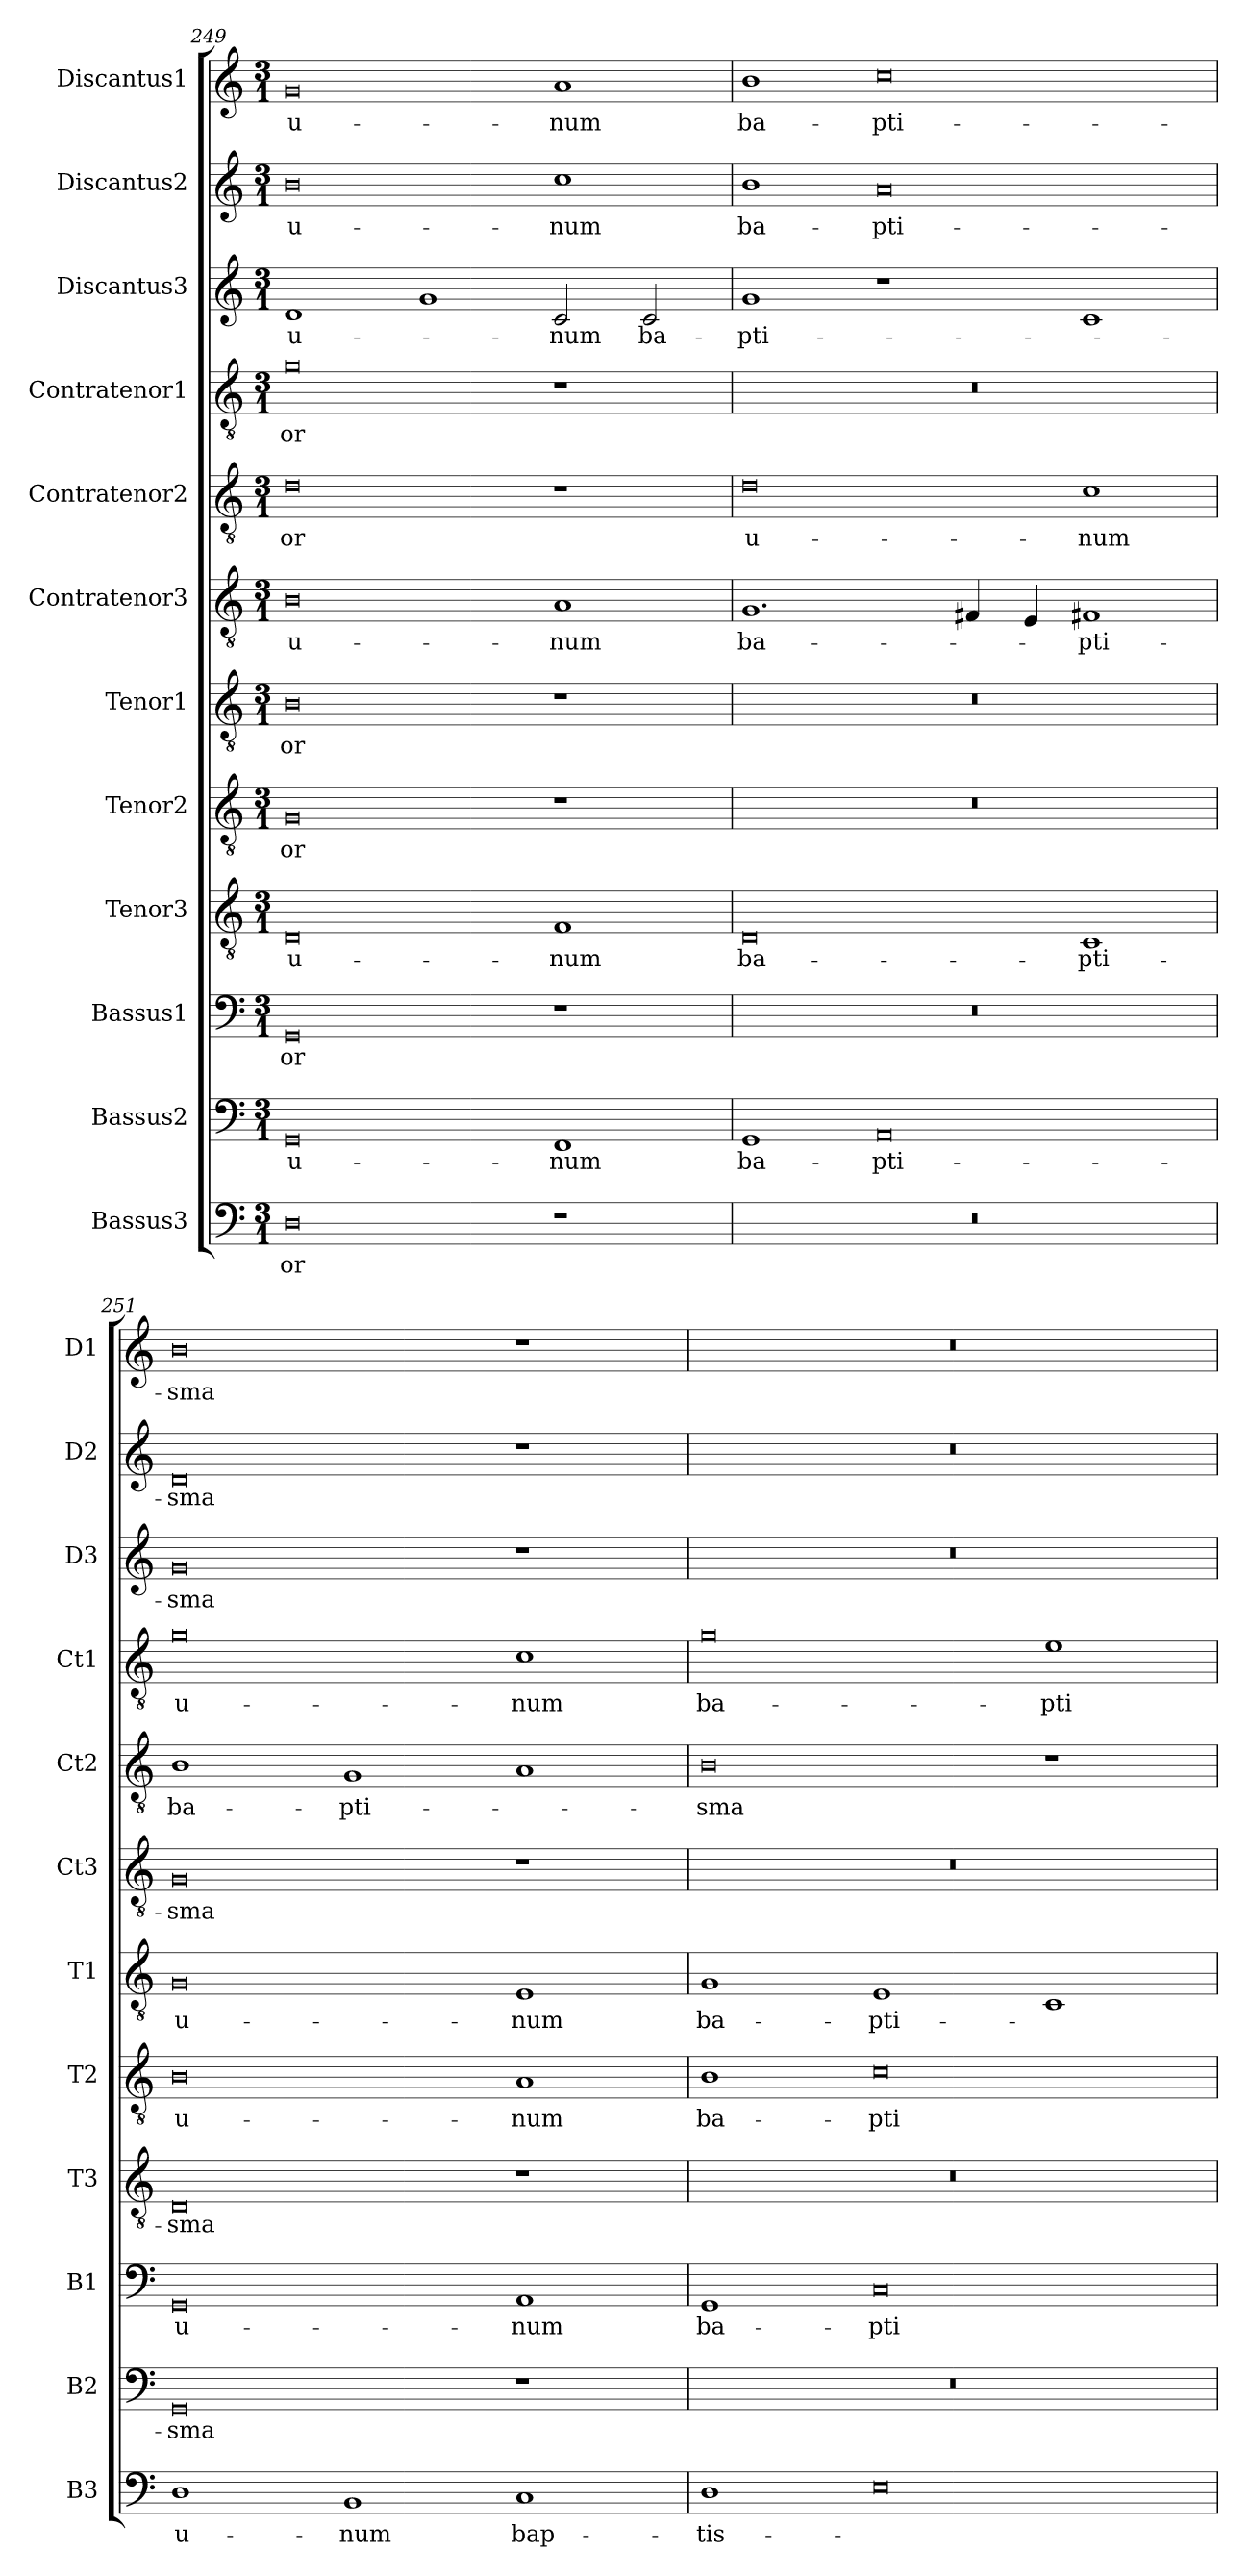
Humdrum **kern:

**kern	**text	**kern	**text	**kern	**text	**kern	**text	**kern	**text	**kern	**text	**kern	**text	**kern	**text	**kern	**text	**kern	**text	**kern	**text	**kern	**text
*part12	*part12	*part11	*part11	*part10	*part10	*part9	*part9	*part8	*part8	*part7	*part7	*part6	*part6	*part5	*part5	*part4	*part4	*part3	*part3	*part2	*part2	*part1	*part1
*staff12	*staff12	*staff11	*staff11	*staff10	*staff10	*staff9	*staff9	*staff8	*staff8	*staff7	*staff7	*staff6	*staff6	*staff5	*staff5	*staff4	*staff4	*staff3	*staff3	*staff2	*staff2	*staff1	*staff1
*I"Bassus3	*	*I"Bassus2	*	*I"Bassus1	*	*I"Tenor3	*	*I"Tenor2	*	*I"Tenor1	*	*I"Contratenor3	*	*I"Contratenor2	*	*I"Contratenor1	*	*I"Discantus3	*	*I"Discantus2	*	*I"Discantus1	*
*I'B3	*	*I'B2	*	*I'B1	*	*I'T3	*	*I'T2	*	*I'T1	*	*I'Ct3	*	*I'Ct2	*	*I'Ct1	*	*I'D3	*	*I'D2	*	*I'D1	*
*clefF4	*	*clefF4	*	*clefF4	*	*clefGv2	*	*clefGv2	*	*clefGv2	*	*clefGv2	*	*clefGv2	*	*clefGv2	*	*clefG2	*	*clefG2	*	*clefG2	*
*k[]	*	*k[]	*	*k[]	*	*k[]	*	*k[]	*	*k[]	*	*k[]	*	*k[]	*	*k[]	*	*k[]	*	*k[]	*	*k[]	*
*M3/1	*	*M3/1	*	*M3/1	*	*M3/1	*	*M3/1	*	*M3/1	*	*M3/1	*	*M3/1	*	*M3/1	*	*M3/1	*	*M3/1	*	*M3/1	*
=249	=249	=249	=249	=249	=249	=249	=249	=249	=249	=249	=249	=249	=249	=249	=249	=249	=249	=249	=249	=249	=249	=249	=249
0D\	-or	0GG/	u-	0GG/	-or	0D/	u-	0G/	-or	0B\	-or	0B\	u-	0d\	-or	0g\	-or	1d/	u-	0b\	u-	0g/	u-
.	.	.	.	.	.	.	.	.	.	.	.	.	.	.	.	.	.	1g/	.	.	.	.	.
1r	.	1FF/	-num	1r	.	1F/	-num	1r	.	1r	.	1A/	-num	1r	.	1r	.	2c/	-num	1cc\	-num	1a/	-num
.	.	.	.	.	.	.	.	.	.	.	.	.	.	.	.	.	.	2c/	ba-	.	.	.	.
=250	=250	=250	=250	=250	=250	=250	=250	=250	=250	=250	=250	=250	=250	=250	=250	=250	=250	=250	=250	=250	=250	=250	=250
0.r	.	1GG/	ba-	0.r	.	0D/	ba-	0.r	.	0.r	.	1.G/	ba-	0d\	u-	0.r	.	1g/	-pti-	1b\	ba-	1b\	ba-
.	.	0AA/	-pti-	.	.	.	.	.	.	.	.	.	.	.	.	.	.	1r	.	0a/	-pti-	0cc\	-pti-
.	.	.	.	.	.	.	.	.	.	.	.	4F#X/	.	.	.	.	.	.	.	.	.	.	.
.	.	.	.	.	.	.	.	.	.	.	.	4E/	.	.	.	.	.	.	.	.	.	.	.
.	.	.	.	.	.	1C/	-pti-	.	.	.	.	1F#X/	-pti-	1c\	-num	.	.	1c/	.	.	.	.	.
=251	=251	=251	=251	=251	=251	=251	=251	=251	=251	=251	=251	=251	=251	=251	=251	=251	=251	=251	=251	=251	=251	=251	=251
1D\	u-	0GG/	-sma	0GG/	u-	0D/	-sma	0B\	u-	0G/	u-	0G/	-sma	1B\	ba-	0g\	u-	0g/	-sma	0d/	-sma	0b\	-sma
1BB/	-num	.	.	.	.	.	.	.	.	.	.	.	.	1G/	-pti-	.	.	.	.	.	.	.	.
1C/	bap-	1r	.	1AA/	-num	1r	.	1A/	-num	1E/	-num	1r	.	1A/	.	1c\	-num	1r	.	1r	.	1r	.
=252	=252	=252	=252	=252	=252	=252	=252	=252	=252	=252	=252	=252	=252	=252	=252	=252	=252	=252	=252	=252	=252	=252	=252
1D\	-tis-	0.r	.	1GG/	ba-	0.r	.	1B\	ba-	1G/	ba-	0.r	.	0B\	-sma	0g\	ba-	0.r	.	0.r	.	0.r	.
0E\	.	.	.	0C/	-pti-	.	.	0c\	-pti-	1E/	-pti-	.	.	.	.	.	.	.	.	.	.	.	.
.	.	.	.	.	.	.	.	.	.	1C/	.	.	.	1r	.	1e\	-pti-	.	.	.	.	.	.
=	=	=	=	=	=	=	=	=	=	=	=	=	=	=	=	=	=	=	=	=	=	=	=
*-	*-	*-	*-	*-	*-	*-	*-	*-	*-	*-	*-	*-	*-	*-	*-	*-	*-	*-	*-	*-	*-	*-	*-
